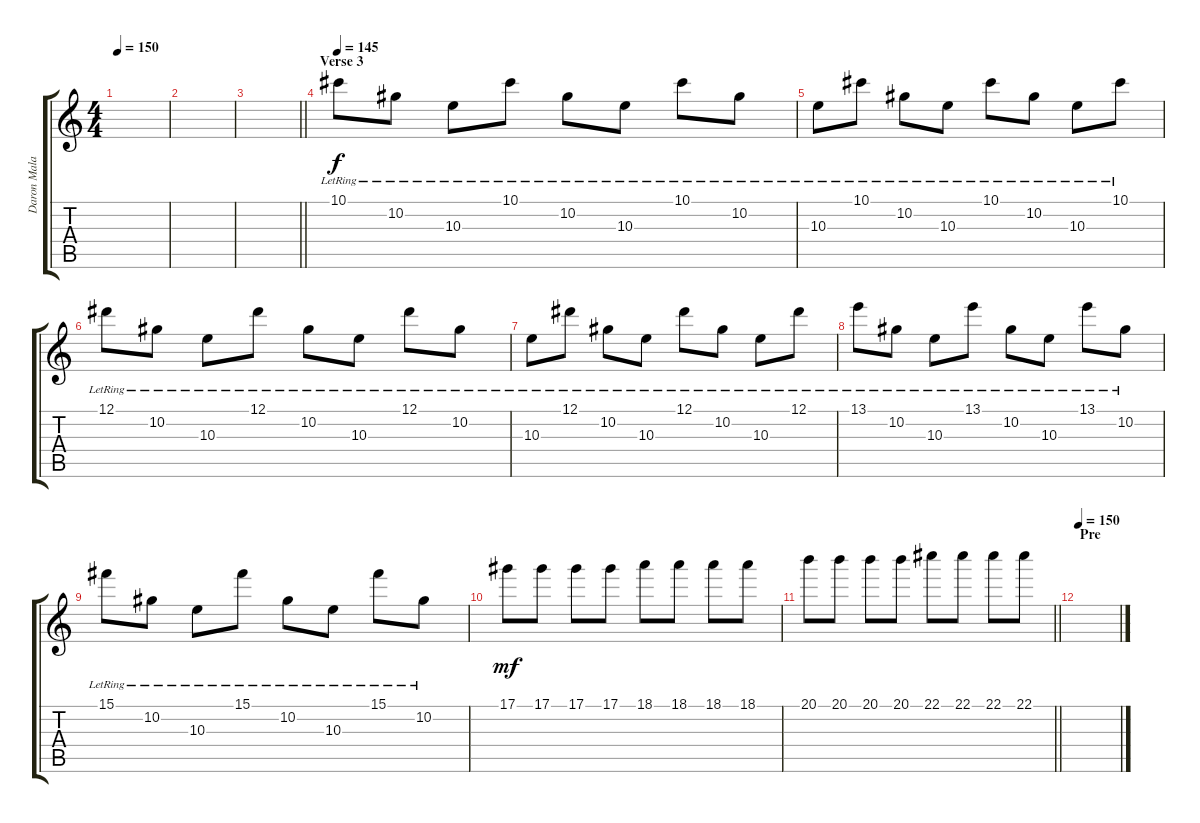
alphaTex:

\track ("Daron Malakian" "Daron Mala") {instrument electricguitarclean}
\staff {score tabs}
\tuning (Eb4 Bb3 Gb3 Db3 Ab2 Db2) {hide}
\ts (4 4)
\tempo 150
\clef g2
\ks c
|
|
\barLineRight lightlight
|
\section ("" "Verse 3")
\tempo 145
10.1{lr}.8{dy f} 10.2{lr}.8 10.3{lr}.8 10.1{lr}.8 10.2{lr}.8 10.3{lr}.8 10.1{lr}.8 10.2{lr}.8 |
10.3{lr}.8 10.1{lr}.8 10.2{lr}.8 10.3{lr}.8 10.1{lr}.8 10.2{lr}.8 10.3{lr}.8 10.1{lr}.8 |
12.1{lr}.8 10.2{lr}.8 10.3{lr}.8 12.1{lr}.8 10.2{lr}.8 10.3{lr}.8 12.1{lr}.8 10.2{lr}.8 |
10.3{lr}.8 12.1{lr}.8 10.2{lr}.8 10.3{lr}.8 12.1{lr}.8 10.2{lr}.8 10.3{lr}.8 12.1{lr}.8 |
13.1{lr}.8 10.2{lr}.8 10.3{lr}.8 13.1{lr}.8 10.2{lr}.8 10.3{lr}.8 13.1{lr}.8 10.2{lr}.8 |
15.1{lr}.8 10.2{lr}.8 10.3{lr}.8 15.1{lr}.8 10.2{lr}.8 10.3{lr}.8 15.1{lr}.8 10.2{lr}.8 |
17.1.8{dy mf} 17.1.8 17.1.8 17.1.8 18.1.8 18.1.8 18.1.8 18.1.8 |
\barLineRight lightlight
20.1.8 20.1.8 20.1.8 20.1.8 22.1.8 22.1.8 22.1.8 22.1.8 |
\section ("" "Pre")
\tempo 150
